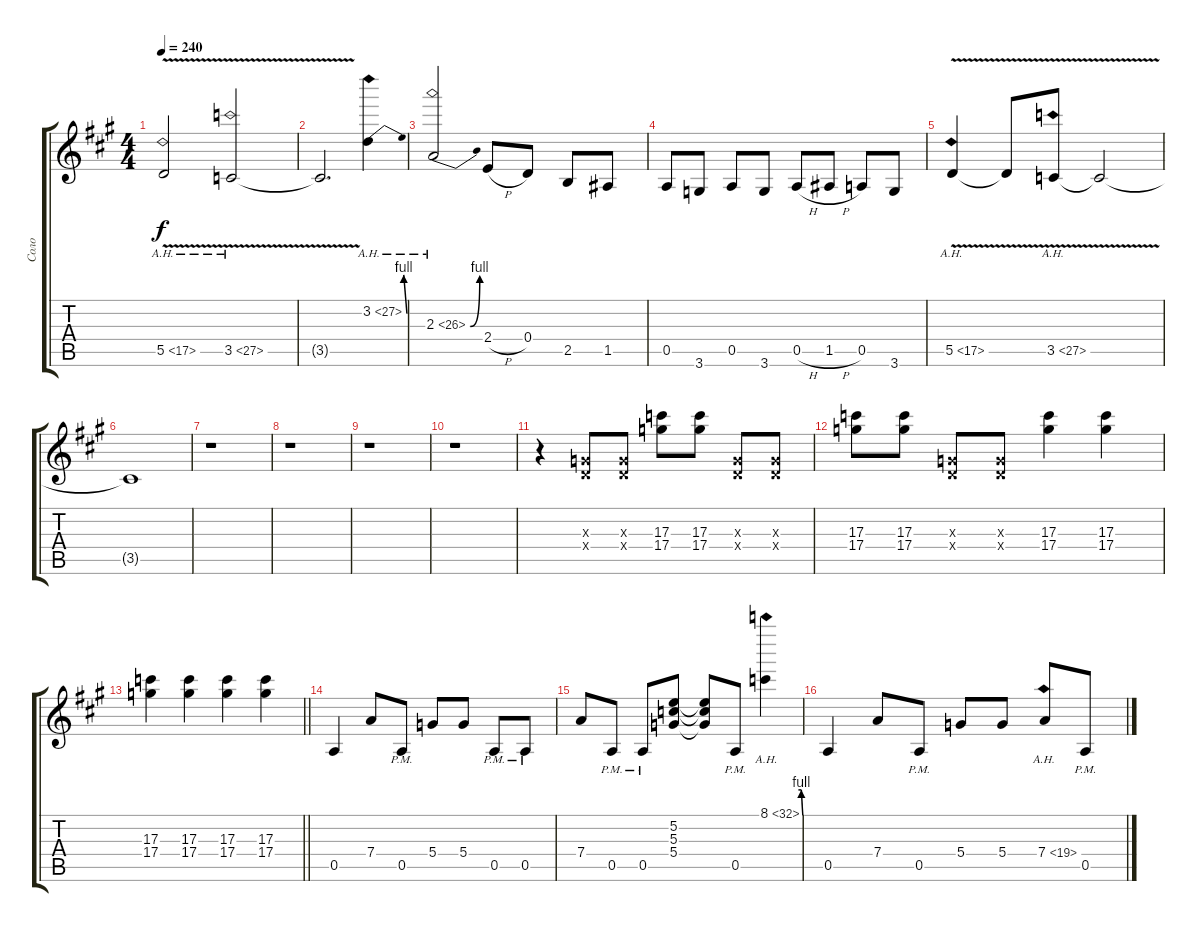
\track ("Соло" "Соло") {instrument distortionguitar}
\staff {score tabs}
\tuning (E4 B3 G3 D3 A2 E2) {hide}
\ts (4 4)
\tempo 240
\clef g2
\ks a
5.5{ah 12 v}.2{dy f} 3.5{ah 24 v}.2 |
3.5{t}.2{d} 3.2{be (bend 0 0 60 4) ah 24}.4 |
2.3{be (bend 0 0 60 4) ah 24}.2 2.4{h}.8 0.4.8 2.5.8 1.5.8 |
0.5.8 3.6.8 0.5.8 3.6.8 0.5{h}.8 1.5{h}.8 0.5.8 3.6.8 |
5.5{ah 12 v}.4 5.5{t}.8 3.5{ah 24 v}.8 3.5{t}.2 |
3.5{t}.1 |
r.1 |
r.1 |
r.1 |
r.1 |
r.4 (0.3{x} 0.4{x}).8 (0.3{x} 0.4{x}).8 (17.3 17.4).8 (17.3 17.4).8 (0.3{x} 0.4{x}).8 (0.3{x} 0.4{x}).8 |
(17.3 17.4).8 (17.3 17.4).8 (0.3{x} 0.4{x}).8 (0.3{x} 0.4{x}).8 (17.3 17.4).4 (17.3 17.4).4 |
\barLineRight lightlight
(17.3 17.4).4 (17.3 17.4).4 (17.3 17.4).4 (17.3 17.4).4 |
0.5.4 7.4.8 0.5{pm}.8 5.4.8 5.4.8 0.5{pm}.8 0.5{pm}.8 |
7.4.8 0.5{pm}.8 0.5{pm}.8 (5.2 5.3 5.4).8 (5.2{t} 5.3{t} 5.4{t}).8 0.5{pm}.8 8.1{be (custom 0 0 15 0 30 4 60 4) ah 24}.4 |
0.5.4 7.4.8 0.5{pm}.8 5.4.8 5.4.8 7.4{ah 12}.8 0.5{pm}.8
